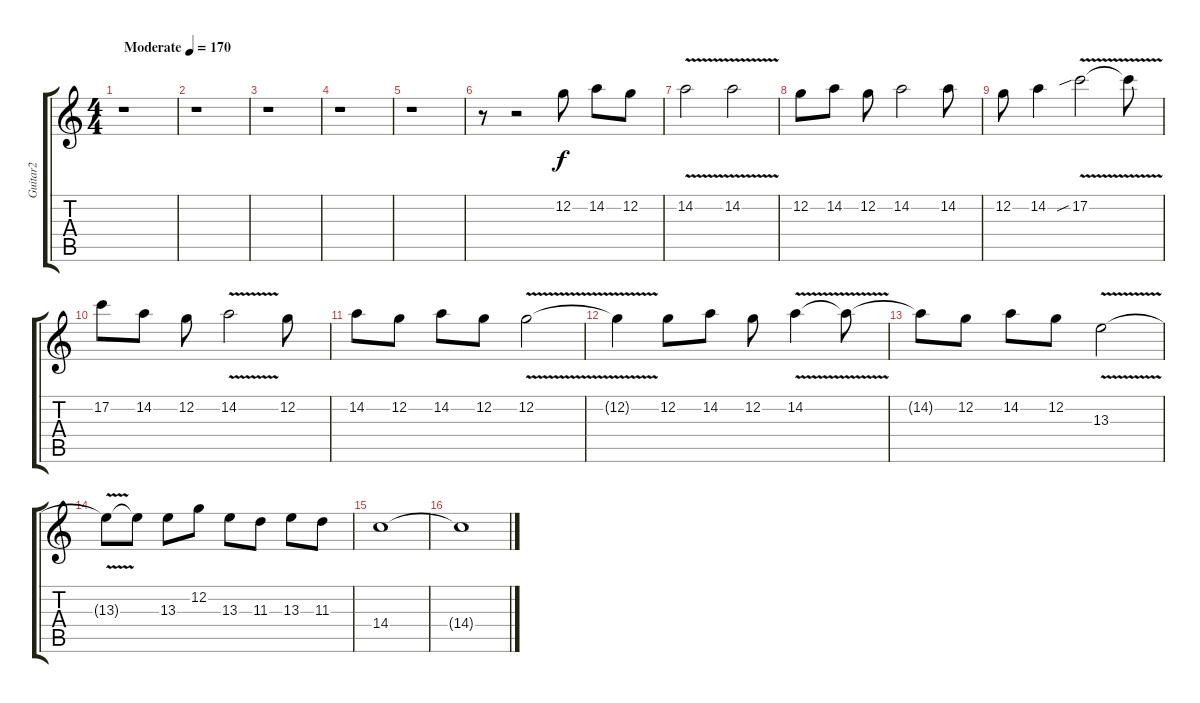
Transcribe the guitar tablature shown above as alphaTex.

\track ("Guitar2" "Guitar2") {instrument distortionguitar}
\staff {score tabs}
\tuning (C4 G3 Eb3 Bb2 F2 C2) {hide}
\ts (4 4)
\tempo (170 "Moderate")
\clef g2
\ks c
r.1{dy f instrument distortionguitar} |
r.1 |
r.1 |
r.1 |
r.1 |
r.8 r.2 12.2.8 14.2.8 12.2.8 |
14.2{v}.2 14.2{v}.2 |
12.2.8 14.2.8 12.2.8 14.2.2 14.2.8 |
12.2.8 14.2.4 17.2{v sib}.2 17.2{t}.8 |
17.2.8 14.2.8 12.2.8 14.2{v}.2 12.2.8 |
14.2.8 12.2.8 14.2.8 12.2.8 12.2{v}.2 |
12.2{t}.4 12.2.8 14.2.8 12.2.8 14.2{v}.4 14.2{t}.8 |
14.2{t}.8 12.2.8 14.2.8 12.2.8 13.3{v}.2 |
13.3{t}.8 13.3{t}.8 13.3.8 12.2.8 13.3.8 11.3.8 13.3.8 11.3.8 |
14.4.1 |
14.4{t}.1
